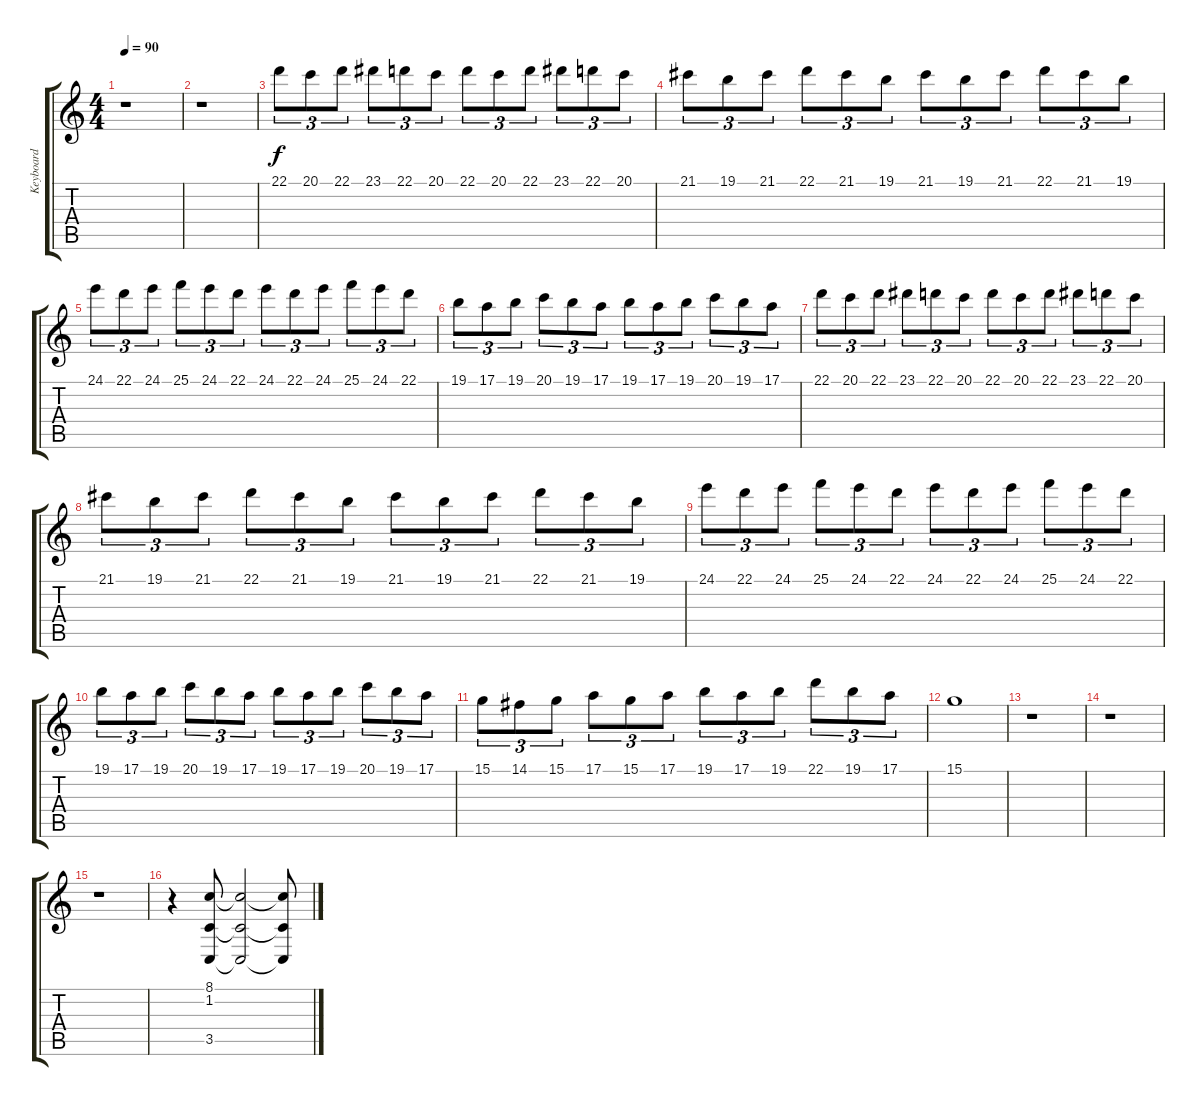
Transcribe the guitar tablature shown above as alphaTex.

\track ("Keyboard" "Keyboard") {instrument stringensemble1}
\staff {score tabs}
\tuning (E4 B3 G3 D3 A2 E2) {hide}
\ts (4 4)
\tempo 90
\clef g2
\ks c
r.1{dy f} |
r.1 |
22.1.8{tu (3 2)} 20.1.8{tu (3 2)} 22.1.8{tu (3 2)} 23.1.8{tu (3 2)} 22.1.8{tu (3 2)} 20.1.8{tu (3 2)} 22.1.8{tu (3 2)} 20.1.8{tu (3 2)} 22.1.8{tu (3 2)} 23.1.8{tu (3 2)} 22.1.8{tu (3 2)} 20.1.8{tu (3 2)} |
21.1.8{tu (3 2)} 19.1.8{tu (3 2)} 21.1.8{tu (3 2)} 22.1.8{tu (3 2)} 21.1.8{tu (3 2)} 19.1.8{tu (3 2)} 21.1.8{tu (3 2)} 19.1.8{tu (3 2)} 21.1.8{tu (3 2)} 22.1.8{tu (3 2)} 21.1.8{tu (3 2)} 19.1.8{tu (3 2)} |
24.1.8{tu (3 2)} 22.1.8{tu (3 2)} 24.1.8{tu (3 2)} 25.1.8{tu (3 2)} 24.1.8{tu (3 2)} 22.1.8{tu (3 2)} 24.1.8{tu (3 2)} 22.1.8{tu (3 2)} 24.1.8{tu (3 2)} 25.1.8{tu (3 2)} 24.1.8{tu (3 2)} 22.1.8{tu (3 2)} |
19.1.8{tu (3 2)} 17.1.8{tu (3 2)} 19.1.8{tu (3 2)} 20.1.8{tu (3 2)} 19.1.8{tu (3 2)} 17.1.8{tu (3 2)} 19.1.8{tu (3 2)} 17.1.8{tu (3 2)} 19.1.8{tu (3 2)} 20.1.8{tu (3 2)} 19.1.8{tu (3 2)} 17.1.8{tu (3 2)} |
22.1.8{tu (3 2)} 20.1.8{tu (3 2)} 22.1.8{tu (3 2)} 23.1.8{tu (3 2)} 22.1.8{tu (3 2)} 20.1.8{tu (3 2)} 22.1.8{tu (3 2)} 20.1.8{tu (3 2)} 22.1.8{tu (3 2)} 23.1.8{tu (3 2)} 22.1.8{tu (3 2)} 20.1.8{tu (3 2)} |
21.1.8{tu (3 2)} 19.1.8{tu (3 2)} 21.1.8{tu (3 2)} 22.1.8{tu (3 2)} 21.1.8{tu (3 2)} 19.1.8{tu (3 2)} 21.1.8{tu (3 2)} 19.1.8{tu (3 2)} 21.1.8{tu (3 2)} 22.1.8{tu (3 2)} 21.1.8{tu (3 2)} 19.1.8{tu (3 2)} |
24.1.8{tu (3 2)} 22.1.8{tu (3 2)} 24.1.8{tu (3 2)} 25.1.8{tu (3 2)} 24.1.8{tu (3 2)} 22.1.8{tu (3 2)} 24.1.8{tu (3 2)} 22.1.8{tu (3 2)} 24.1.8{tu (3 2)} 25.1.8{tu (3 2)} 24.1.8{tu (3 2)} 22.1.8{tu (3 2)} |
19.1.8{tu (3 2)} 17.1.8{tu (3 2)} 19.1.8{tu (3 2)} 20.1.8{tu (3 2)} 19.1.8{tu (3 2)} 17.1.8{tu (3 2)} 19.1.8{tu (3 2)} 17.1.8{tu (3 2)} 19.1.8{tu (3 2)} 20.1.8{tu (3 2)} 19.1.8{tu (3 2)} 17.1.8{tu (3 2)} |
15.1.8{tu (3 2)} 14.1.8{tu (3 2)} 15.1.8{tu (3 2)} 17.1.8{tu (3 2)} 15.1.8{tu (3 2)} 17.1.8{tu (3 2)} 19.1.8{tu (3 2)} 17.1.8{tu (3 2)} 19.1.8{tu (3 2)} 22.1.8{tu (3 2)} 19.1.8{tu (3 2)} 17.1.8{tu (3 2)} |
15.1.1 |
r.1 |
r.1 |
r.1 |
r.4 (8.1 1.2 3.5).8{volume 1 instrument choiraahs} (8.1{t} 1.2{t} 3.5{t}).2{volume 14} (8.1{t} 1.2{t} 3.5{t}).8
